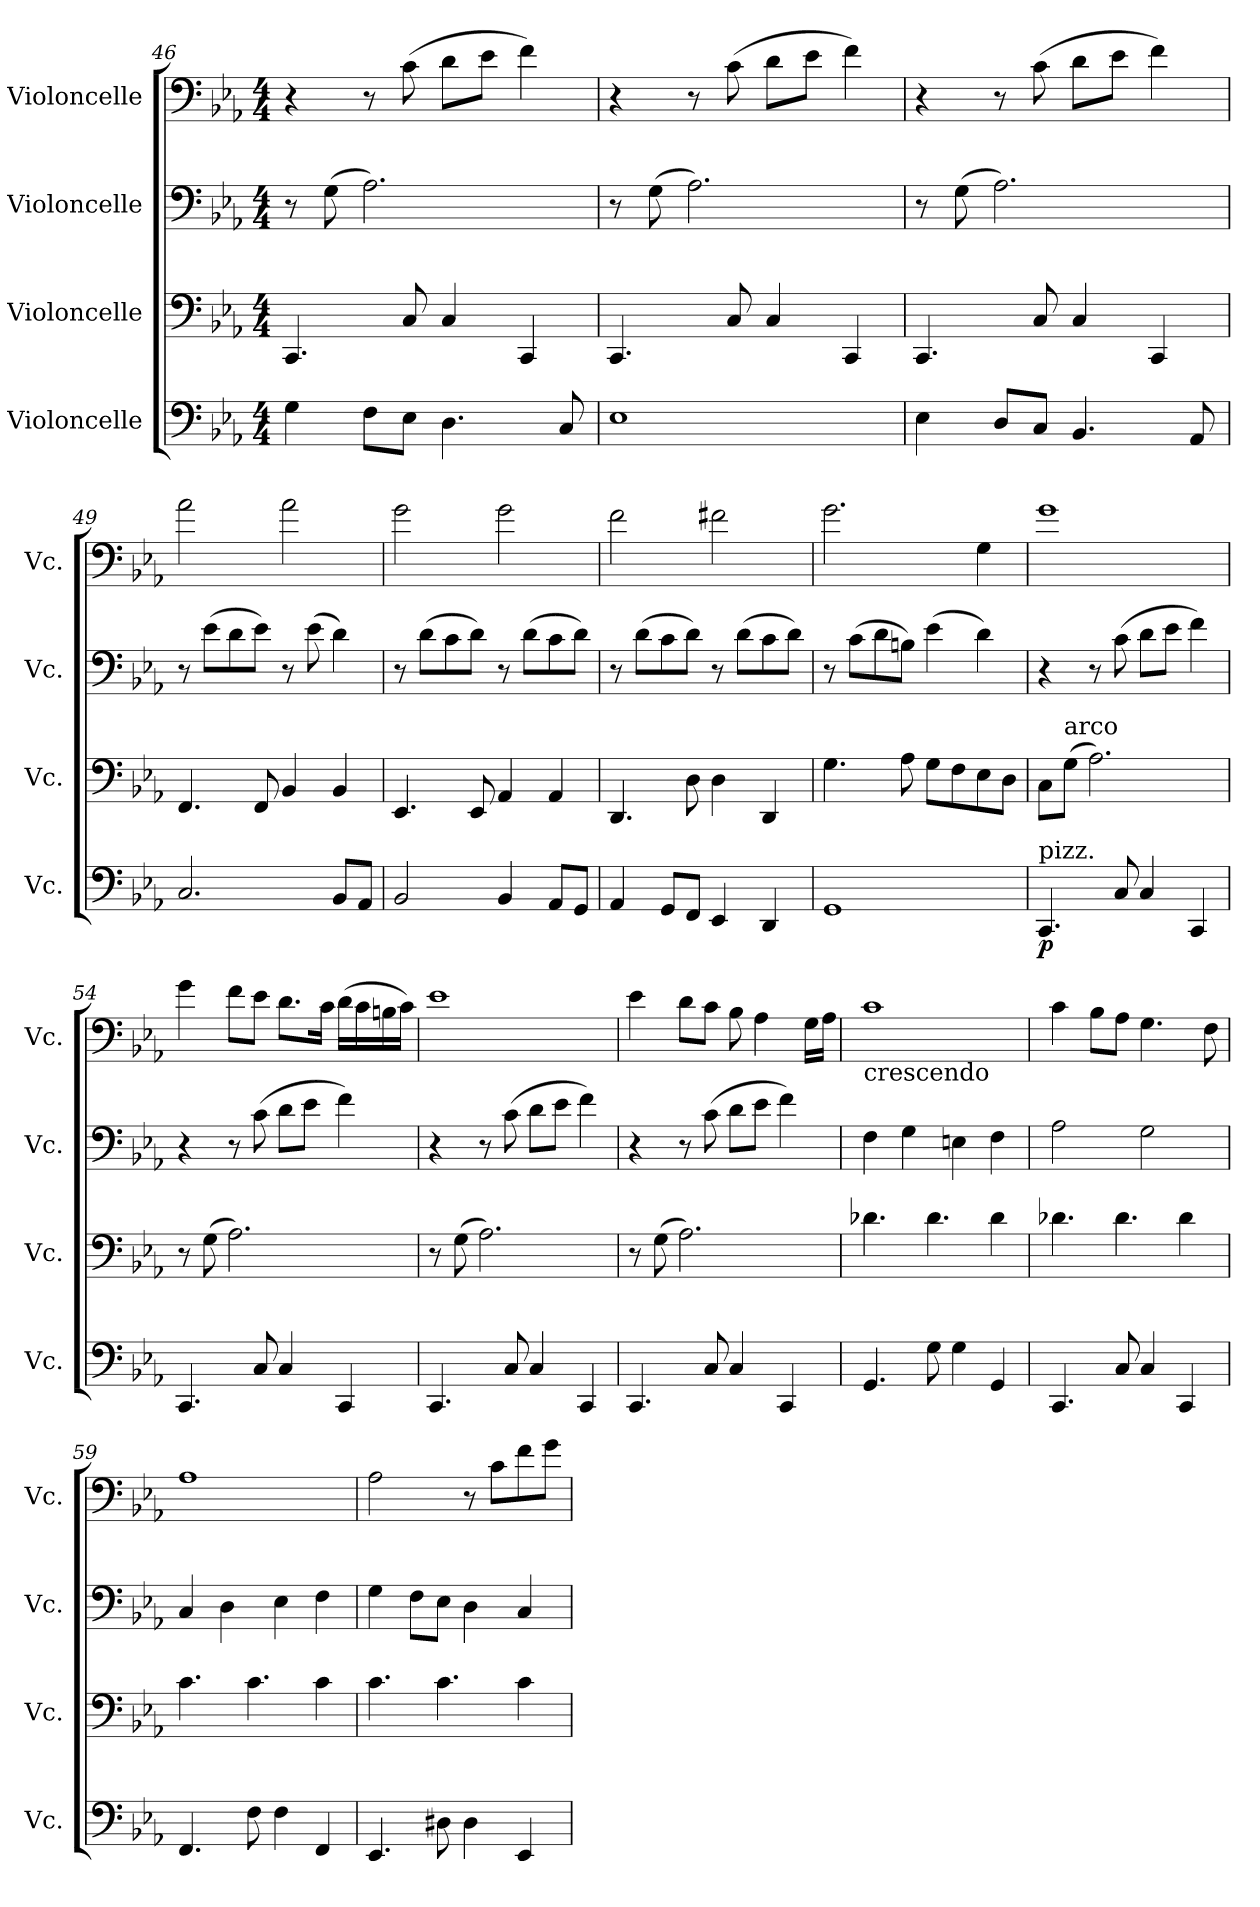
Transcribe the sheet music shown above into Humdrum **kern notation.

**kern	**dynam	**kern	**kern	**kern
*part4	*part4	*part3	*part2	*part1
*staff4	*staff4	*staff3	*staff2	*staff1
*I"Violoncelle	*	*I"Violoncelle	*I"Violoncelle	*I"Violoncelle
*I'Vc.	*	*I'Vc.	*I'Vc.	*I'Vc.
*clefF4	*	*clefF4	*clefF4	*clefF4
*ITrd-7c-12	*	*ITrd-7c-12	*	*
*k[b-e-a-]	*	*k[b-e-a-]	*k[b-e-a-]	*k[b-e-a-]
*M4/4	*	*M4/4	*M4/4	*M4/4
=46	=46	=46	=46	=46
4g\	.	4.C/	8r	4r
.	.	.	(8G\	.
8f\L	.	.	2.A-\)	8r
8e-\J	.	8c/	.	(8c\
4.d\	.	4c/	.	8d\L
.	.	.	.	8e-\J
.	.	4C/	.	4f\)
8c/	.	.	.	.
!!LO:PB:g=z
=47	=47	=47	=47	=47
1e-	.	4.C/	8r	4r
.	.	.	(8G\	.
.	.	.	2.A-\)	8r
.	.	8c/	.	(8c\
.	.	4c/	.	8d\L
.	.	.	.	8e-\J
.	.	4C/	.	4f\)
=48	=48	=48	=48	=48
4e-\	.	4.C/	8r	4r
.	.	.	(8G\	.
8d/L	.	.	2.A-\)	8r
8c/J	.	8c/	.	(8c\
4.B-/	.	4c/	.	8d\L
.	.	.	.	8e-\J
.	.	4C/	.	4f\)
8A-/	.	.	.	.
=49	=49	=49	=49	=49
2.c/	.	4.F/	8r	2a-\
.	.	.	(8e-\L	.
.	.	.	8d\	.
.	.	8F/	8e-\J)	.
.	.	4B-/	8r	2a-\
.	.	.	(8e-\	.
8B-/L	.	4B-/	4d\)	.
8A-/J	.	.	.	.
=50	=50	=50	=50	=50
2B-/	.	4.E-/	8r	2g\
.	.	.	(8d\L	.
.	.	.	8c\	.
.	.	8E-/	8d\J)	.
4B-/	.	4A-/	8r	2g\
.	.	.	(8d\L	.
8A-/L	.	4A-/	8c\	.
8G/J	.	.	8d\J)	.
!!LO:LB:g=z
=51	=51	=51	=51	=51
4A-/	.	4.D/	8r	2f\
.	.	.	(8d\L	.
8G/L	.	.	8c\	.
8F/J	.	8d\	8d\J)	.
4E-/	.	4d\	8r	2f#X\
.	.	.	(8d\L	.
4D/	.	4D/	8c\	.
.	.	.	8d\J)	.
=52	=52	=52	=52	=52
1G	.	4.g\	8r	2.g\
.	.	.	(8c\L	.
.	.	.	8d\	.
.	.	8a-\	8Bn\J)	.
.	.	8g\L	(4e-\	.
.	.	8f\	.	.
.	.	8e-\	4d\)	4G\
.	.	8d\J	.	.
=53	=53	=53	=53	=53
!LO:TX:a:t=pizz.	!	!	!	!
!	!LO:DY:b	!	!	!
4.C/	p	8c\L	4r	1g
!	!	!LO:TX:a:t=arco	!	!
.	.	(8g\J	.	.
.	.	2.a-\)	8r	.
8c/	.	.	(8c\	.
4c/	.	.	8d\L	.
.	.	.	8e-\J	.
4C/	.	.	4f\)	.
=54	=54	=54	=54	=54
4.C/	.	8r	4r	4g\
.	.	(8g\	.	.
.	.	2.a-\)	8r	8f\L
8c/	.	.	(8c\	8e-\J
4c/	.	.	8d\L	8.d\L
.	.	.	8e-\J	.
.	.	.	.	16c\Jk
4C/	.	.	4f\)	(16d\LL
.	.	.	.	16c\
.	.	.	.	16Bn\
.	.	.	.	16c\JJ)
!!LO:LB:g=z
=55	=55	=55	=55	=55
4.C/	.	8r	4r	1e-
.	.	(8g\	.	.
.	.	2.a-\)	8r	.
8c/	.	.	(8c\	.
4c/	.	.	8d\L	.
.	.	.	8e-\J	.
4C/	.	.	4f\)	.
=56	=56	=56	=56	=56
4.C/	.	8r	4r	4e-\
.	.	(8g\	.	.
.	.	2.a-\)	8r	8d\L
8c/	.	.	(8c\	8c\J
4c/	.	.	8d\L	8B-\
.	.	.	8e-\J	4A-\
4C/	.	.	4f\)	.
.	.	.	.	16G\LL
.	.	.	.	16A-\JJ
=57	=57	=57	=57	=57
!	!	!	!	!LO:TX:b:t=crescendo
4.G/	.	4.dd-X\	4F\	1c
.	.	.	4G\	.
8g\	.	4.dd-\	.	.
4g\	.	.	4En\	.
4G/	.	4dd-\	4F\	.
=58	=58	=58	=58	=58
4.C/	.	4.dd-X\	2A-\	4c\
.	.	.	.	8B-\L
8c/	.	4.dd-\	.	8A-\J
4c/	.	.	2G\	4.G\
4C/	.	4dd-\	.	.
.	.	.	.	8F\
=59	=59	=59	=59	=59
4.F/	.	4.cc\	4C/	1A-
.	.	.	4D\	.
8f\	.	4.cc\	.	.
4f\	.	.	4E-\	.
4F/	.	4cc\	4F\	.
!!LO:PB:g=z
=60	=60	=60	=60	=60
4.E-/	.	4.cc\	4G\	2A-\
.	.	.	8F\L	.
8d#X\	.	4.cc\	8E-\J	.
4d#\	.	.	4D\	8r
.	.	.	.	8c\L
4E-/	.	4cc\	4C/	8f\
.	.	.	.	8g\J
=	=	=	=	=
*-	*-	*-	*-	*-
